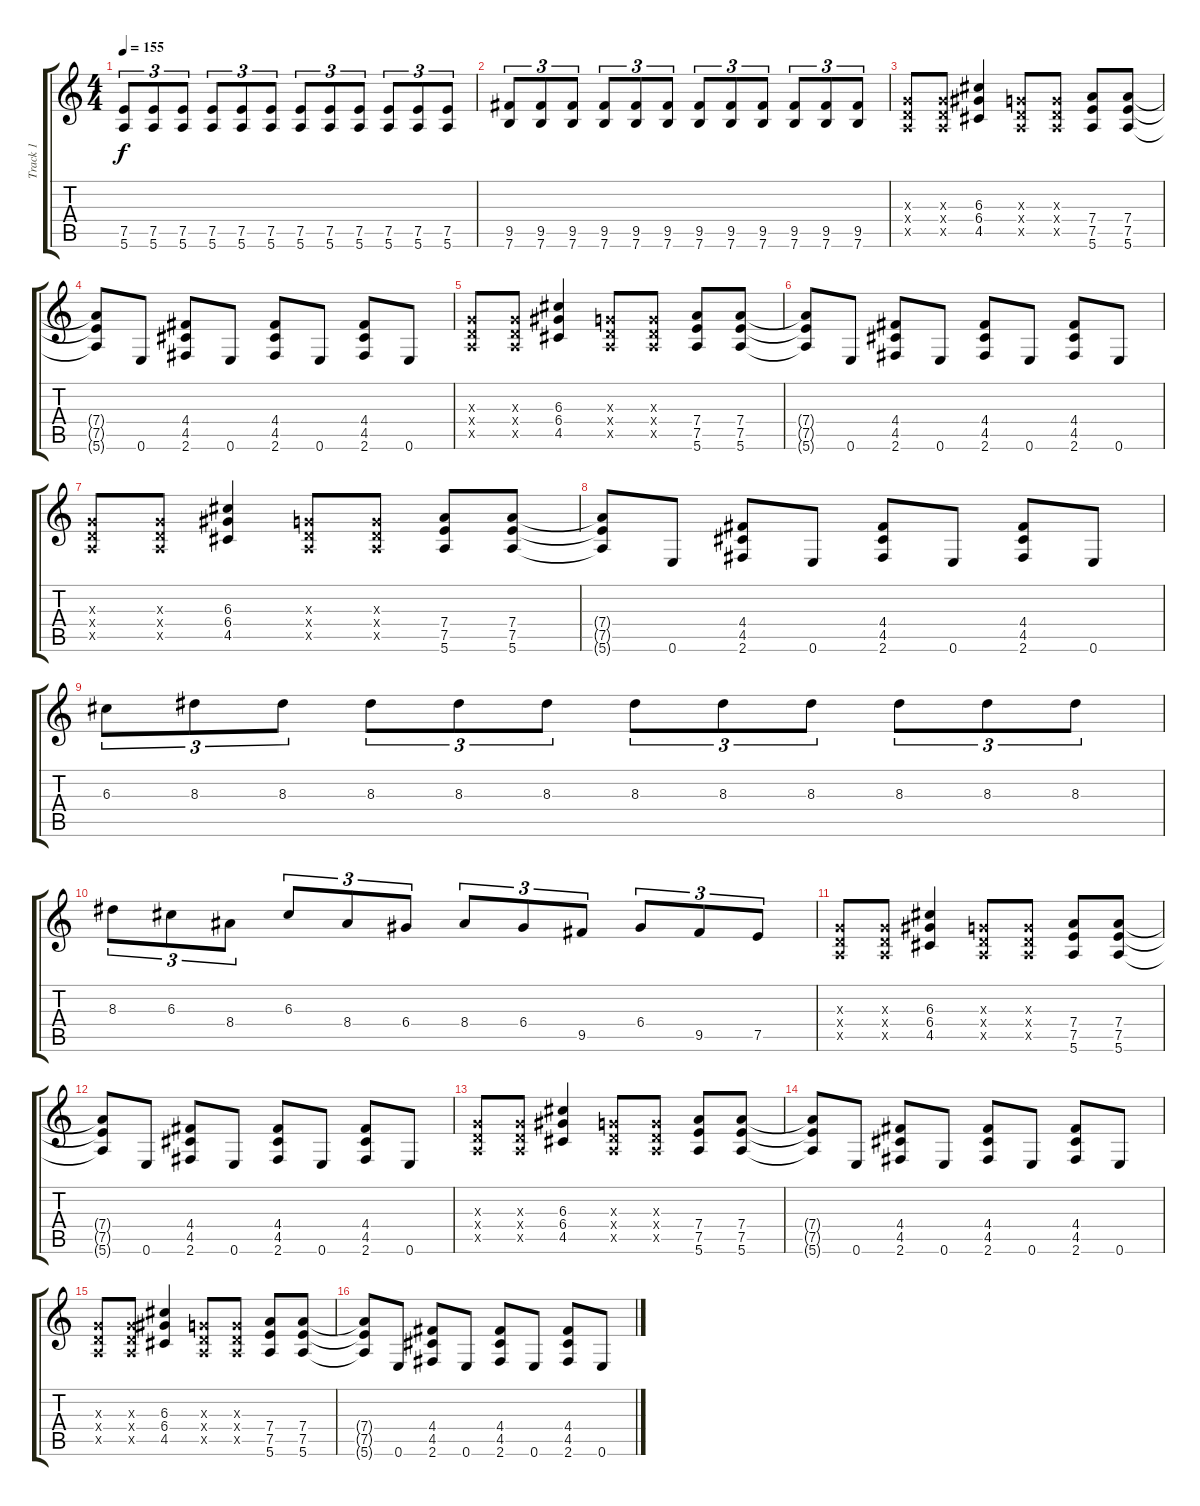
\track ("Track 1" "Track 1") {instrument distortionguitar}
\staff {score tabs}
\tuning (E4 B3 G3 D3 A2 E2) {hide}
\ts (4 4)
\tempo 155
\clef g2
\ks c
(7.5 5.6).8{tu (3 2) dy f} (7.5 5.6).8{tu (3 2)} (7.5 5.6).8{tu (3 2)} (7.5 5.6).8{tu (3 2)} (7.5 5.6).8{tu (3 2)} (7.5 5.6).8{tu (3 2)} (7.5 5.6).8{tu (3 2)} (7.5 5.6).8{tu (3 2)} (7.5 5.6).8{tu (3 2)} (7.5 5.6).8{tu (3 2)} (7.5 5.6).8{tu (3 2)} (7.5 5.6).8{tu (3 2)} |
(9.5 7.6).8{tu (3 2)} (9.5 7.6).8{tu (3 2)} (9.5 7.6).8{tu (3 2)} (9.5 7.6).8{tu (3 2)} (9.5 7.6).8{tu (3 2)} (9.5 7.6).8{tu (3 2)} (9.5 7.6).8{tu (3 2)} (9.5 7.6).8{tu (3 2)} (9.5 7.6).8{tu (3 2)} (9.5 7.6).8{tu (3 2)} (9.5 7.6).8{tu (3 2)} (9.5 7.6).8{tu (3 2)} |
(0.3{x} 0.4{x} 0.5{x}).8 (0.3{x} 0.4{x} 0.5{x}).8 (6.3 6.4 4.5).4 (0.3{x} 0.4{x} 0.5{x}).8 (0.3{x} 0.4{x} 0.5{x}).8 (7.4 7.5 5.6).8 (7.4 7.5 5.6).8 |
(7.4{t} 7.5{t} 5.6{t}).8 0.6.8 (4.4 4.5 2.6).8 0.6.8 (4.4 4.5 2.6).8 0.6.8 (4.4 4.5 2.6).8 0.6.8 |
(0.3{x} 0.4{x} 0.5{x}).8 (0.3{x} 0.4{x} 0.5{x}).8 (6.3 6.4 4.5).4 (0.3{x} 0.4{x} 0.5{x}).8 (0.3{x} 0.4{x} 0.5{x}).8 (7.4 7.5 5.6).8 (7.4 7.5 5.6).8 |
(7.4{t} 7.5{t} 5.6{t}).8 0.6.8 (4.4 4.5 2.6).8 0.6.8 (4.4 4.5 2.6).8 0.6.8 (4.4 4.5 2.6).8 0.6.8 |
(0.3{x} 0.4{x} 0.5{x}).8 (0.3{x} 0.4{x} 0.5{x}).8 (6.3 6.4 4.5).4 (0.3{x} 0.4{x} 0.5{x}).8 (0.3{x} 0.4{x} 0.5{x}).8 (7.4 7.5 5.6).8 (7.4 7.5 5.6).8 |
(7.4{t} 7.5{t} 5.6{t}).8 0.6.8 (4.4 4.5 2.6).8 0.6.8 (4.4 4.5 2.6).8 0.6.8 (4.4 4.5 2.6).8 0.6.8 |
6.3.8{tu (3 2)} 8.3.8{tu (3 2)} 8.3.8{tu (3 2)} 8.3.8{tu (3 2)} 8.3.8{tu (3 2)} 8.3.8{tu (3 2)} 8.3.8{tu (3 2)} 8.3.8{tu (3 2)} 8.3.8{tu (3 2)} 8.3.8{tu (3 2)} 8.3.8{tu (3 2)} 8.3.8{tu (3 2)} |
8.3.8{tu (3 2)} 6.3.8{tu (3 2)} 8.4.8{tu (3 2)} 6.3.8{tu (3 2)} 8.4.8{tu (3 2)} 6.4.8{tu (3 2)} 8.4.8{tu (3 2)} 6.4.8{tu (3 2)} 9.5.8{tu (3 2)} 6.4.8{tu (3 2)} 9.5.8{tu (3 2)} 7.5.8{tu (3 2)} |
(0.3{x} 0.4{x} 0.5{x}).8 (0.3{x} 0.4{x} 0.5{x}).8 (6.3 6.4 4.5).4 (0.3{x} 0.4{x} 0.5{x}).8 (0.3{x} 0.4{x} 0.5{x}).8 (7.4 7.5 5.6).8 (7.4 7.5 5.6).8 |
(7.4{t} 7.5{t} 5.6{t}).8 0.6.8 (4.4 4.5 2.6).8 0.6.8 (4.4 4.5 2.6).8 0.6.8 (4.4 4.5 2.6).8 0.6.8 |
(0.3{x} 0.4{x} 0.5{x}).8 (0.3{x} 0.4{x} 0.5{x}).8 (6.3 6.4 4.5).4 (0.3{x} 0.4{x} 0.5{x}).8 (0.3{x} 0.4{x} 0.5{x}).8 (7.4 7.5 5.6).8 (7.4 7.5 5.6).8 |
(7.4{t} 7.5{t} 5.6{t}).8 0.6.8 (4.4 4.5 2.6).8 0.6.8 (4.4 4.5 2.6).8 0.6.8 (4.4 4.5 2.6).8 0.6.8 |
(0.3{x} 0.4{x} 0.5{x}).8 (0.3{x} 0.4{x} 0.5{x}).8 (6.3 6.4 4.5).4 (0.3{x} 0.4{x} 0.5{x}).8 (0.3{x} 0.4{x} 0.5{x}).8 (7.4 7.5 5.6).8 (7.4 7.5 5.6).8 |
(7.4{t} 7.5{t} 5.6{t}).8 0.6.8 (4.4 4.5 2.6).8 0.6.8 (4.4 4.5 2.6).8 0.6.8 (4.4 4.5 2.6).8 0.6.8
